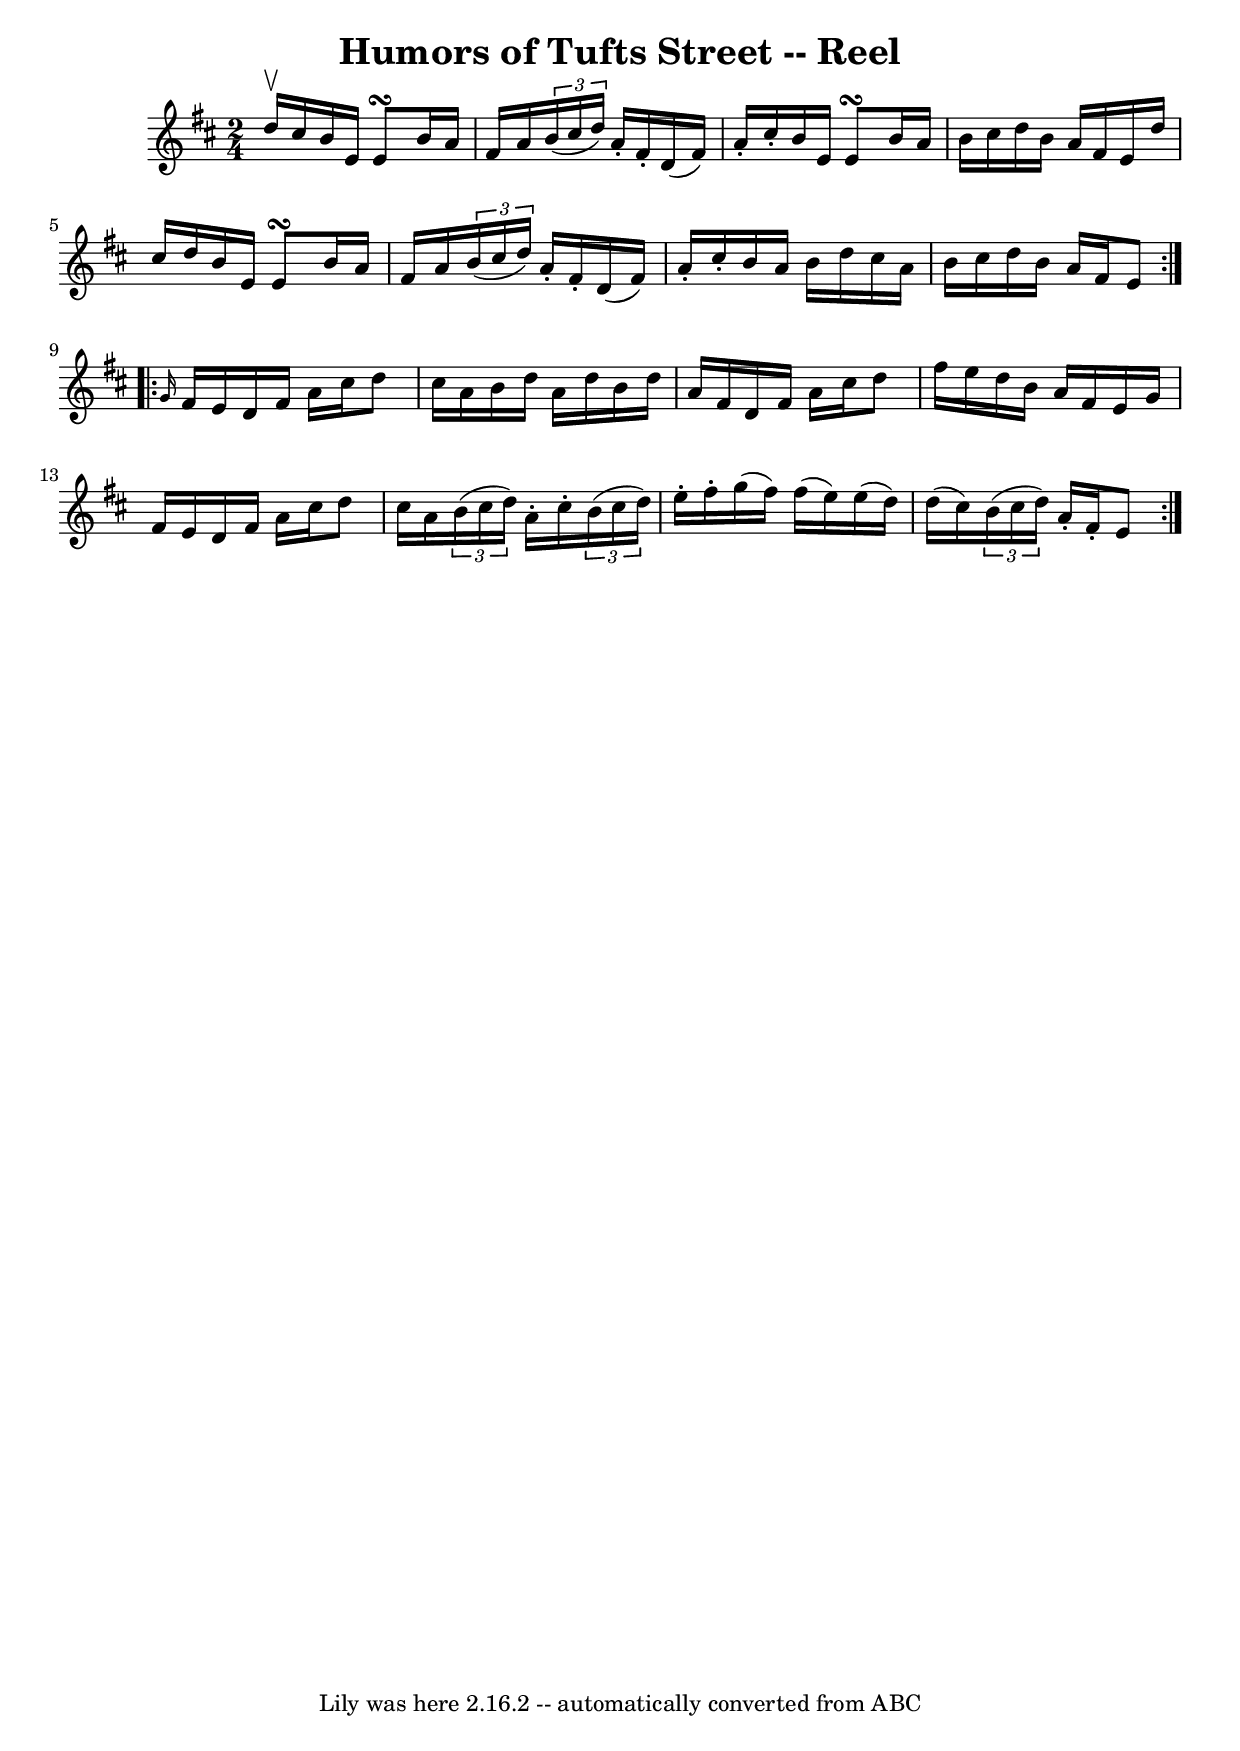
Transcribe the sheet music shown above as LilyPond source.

\version "2.16.2"
\include "Mammoth.ily"
\header {
  %% book = "Ryan's Mammoth Collection"
  crossRefNumber = "1"
  footnotes = ""
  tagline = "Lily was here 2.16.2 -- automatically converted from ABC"
  title = "Humors of Tufts Street -- Reel"

}
voicedefault =  {



  \repeat volta 2 {

    \time 2/4 
    \key e \dorian d''16^\upbow cis''16  |
    b'16 e'16    
    e'8\turn b'16 a'16 fis'16 a'16  |
    \times 2/3 { b'16 (
		 cis''16 d''16) 
	       } a'16 -. fis'16 -. d'16 (fis'16) a'16 -.   
    cis''16 -. |
    b'16 e'16 e'8\turn b'16 a'16 b'16    
    cis''16  |
    d''16 b'16 a'16 fis'16 e'16 d''16 cis''16 
    d''16  |
    b'16 e'16 e'8\turn b'16 a'16 fis'16    
    a'16  |
    \times 2/3 { b'16 (cis''16 d''16) 
	       } a'16 -.   
    fis'16 -. d'16 (fis'16) a'16 -. cis''16 -. |
    b'16 a'16  
    b'16 d''16 cis''16 a'16 b'16 cis''16  |
    d''16 b'16 
    a'16 fis'16 e'8  
  } 
  \repeat volta 2 {
    \grace { g'16  
	   } fis'16  
    e'16  |
    d'16 fis'16 a'16 cis''16 d''8 cis''16 a'16 
    |
    b'16 d''16 a'16 d''16 b'16 d''16 a'16 fis'16  
    |
    d'16 fis'16 a'16 cis''16 d''8 fis''16 e''16  
    |
    d''16 b'16 a'16 fis'16 e'16 g'16 fis'16 e'16  
    |
    d'16 fis'16 a'16 cis''16 d''8 cis''16 a'16  
    |
    \times 2/3 { b'16 (cis''16 d''16) 
	       } a'16 -. cis''16 
    -.   \times 2/3 { b'16 (cis''16 d''16) 
		    } e''16 -. fis''16 -. 
    |
    g''16 (fis''16) fis''16 (e''16) e''16 (d''16)  
    d''16 (cis''16) |
    \times 2/3 { b'16 (cis''16 d''16) 

	       } a'16 -. fis'16 -. e'8  
  }   

}

\score{
  <<

    \context Staff="default"
    {
      \voicedefault 
      
    }

  >>
  \layout {
    
  }
  \midi {
  }

}
